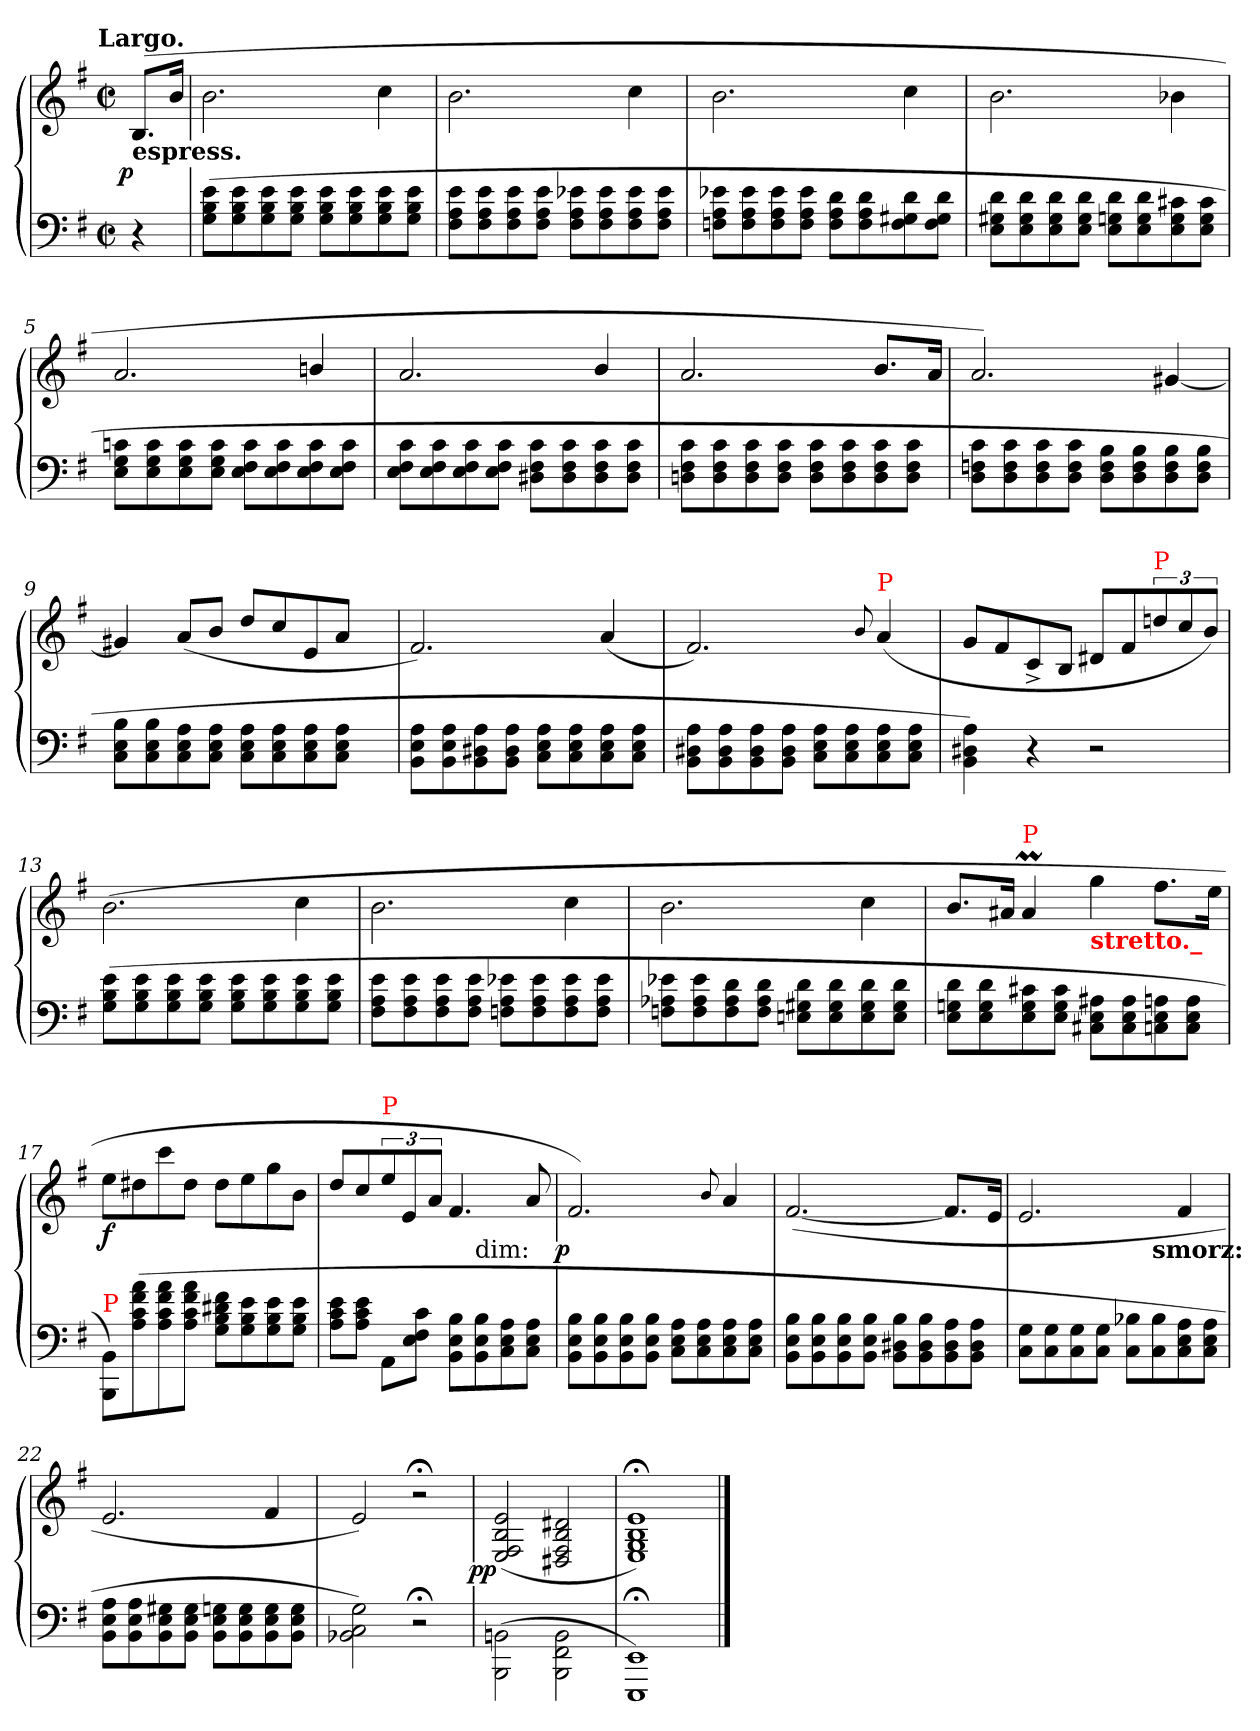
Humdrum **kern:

**kern	**kern	**dynam
*part1	*part1	*part1
*staff2	*staff1	*staff1/2
*clefF4	*clefG2	*
*k[f#]	*k[f#]	*
*e:	*e:	*
!!LO:TX:omd:t=Largo.
*M2/2	*M2/2	*
*met(c|)	*met(c|)	*
*MM63	*MM63	*
=	=	=
!	!LO:TX:b:B:t=espress.	!
!	!	!LO:DY:rj
4r	(>8.BL	p
.	16bJk	.
=1	=1	=1
(>8e 8B 8GL	2.b	.
8e 8B 8G	.	.
8e 8B 8G	.	.
8e 8B 8GJ	.	.
8e 8B 8GL	.	.
8e 8B 8G	.	.
8e 8B 8G	4cc	.
8e 8B 8GJ	.	.
=2	=2	=2
8e 8A 8F#L	2.b	.
8e 8A 8F#	.	.
8e 8A 8F#	.	.
8e 8A 8F#J	.	.
8e-X 8A 8F#L	.	.
8e- 8A 8F#	.	.
8e- 8A 8F#	4cc	.
8e- 8A 8F#J	.	.
=3	=3	=3
8e-X 8A 8FnL	2.b	.
8e- 8A 8F	.	.
8e- 8A 8F	.	.
8e- 8A 8FJ	.	.
8d 8A 8FL	.	.
8d 8A 8F	.	.
8d 8G#X 8F	4cc	.
8d 8G# 8FJ	.	.
=4	=4	=4
8d 8G#X 8EL	2.b	.
8d 8G# 8E	.	.
8d 8G# 8E	.	.
8d 8G# 8EJ	.	.
8d 8Gn 8EL	.	.
8d 8G 8E	.	.
8c#X 8G 8E	4b-X\	.
8c# 8G 8EJ	.	.
=5	=5	=5
8cn 8G 8EL	2.a	.
8c 8G 8E	.	.
8c 8G 8E	.	.
8c 8G 8EJ	.	.
8c 8F# 8EL	.	.
8c 8F# 8E	.	.
8c 8F# 8E	4bn/	.
8c 8F# 8EJ	.	.
=6	=6	=6
8c 8F# 8EL	2.a	.
8c 8F# 8E	.	.
8c 8F# 8E	.	.
8c 8F# 8EJ	.	.
8c 8F# 8D#XL	.	.
8c 8F# 8D#	.	.
8c 8F# 8D#	4b/	.
8c 8F# 8D#J	.	.
=7	=7	=7
8c 8F# 8DnL	2.a	.
8c 8F# 8D	.	.
8c 8F# 8D	.	.
8c 8F# 8DJ	.	.
8c 8F# 8DL	.	.
8c 8F# 8D	.	.
8c 8F# 8D	8.b/L	.
8c 8F# 8DJ	.	.
.	16a/Jk	.
=8	=8	=8
8c 8Fn 8DL	2.a)	.
8c 8F 8D	.	.
8c 8F 8D	.	.
8c 8F 8DJ	.	.
8B 8F 8DL	.	.
8B 8F 8D	.	.
8B 8F 8D	[4g#X	.
8B 8F 8DJ	.	.
=9	=9	=9
8B 8E 8CL	4g#X]	.
8B 8E 8C	.	.
8A 8E 8C	(>8aL	.
8A 8E 8CJ	8bJ	.
8A 8E 8CL	8ddL	.
8A 8E 8C	8cc	.
8A 8E 8C	8e	.
8A 8E 8CJ	8aJ	.
8ryy	8ryy	.
=10	=10	=10
8A 8E 8BBL	2.f#)	.
8A 8E 8BB	.	.
8A 8D#X 8BB	.	.
8A 8D# 8BBJ	.	.
8A 8E 8CL	.	.
8A 8E 8C	.	.
8A 8E 8C	(<4a	.
8A 8E 8CJ	.	.
=11	=11	=11
8A 8D#X 8BBL	2.f#)	.
8A 8D# 8BB	.	.
8A 8D# 8BB	.	.
8A 8D# 8BBJ	.	.
8A 8E 8CL	.	.
8A 8E 8C	.	.
.	8qqb/	.
!	!LO:TX:a:color=red:t=P	!
8A 8E 8C	(<4a	.
8A 8E 8CJ	.	.
=12	=12	=12
4A 4D#X 4BB)	8gL	.
.	8f#	.
4r	8c^>	.
.	8BJ	.
2r	8d#XL	.
.	8f#	.
!	!LO:TX:a:color=red:t=P	!
.	12ddn	.
.	12cc	.
.	12bJ)	.
=13	=13	=13
(>8e 8B 8GL	(>2.b\	.
8e 8B 8G	.	.
8e 8B 8G	.	.
8e 8B 8GJ	.	.
8e 8B 8GL	.	.
8e 8B 8G	.	.
8e 8B 8G	4cc	.
8e 8B 8GJ	.	.
=14	=14	=14
8e 8A 8F#L	2.b\	.
8e 8A 8F#	.	.
8e 8A 8F#	.	.
8e 8A 8F#J	.	.
8e-X 8A 8FnL	.	.
8e- 8A 8F	.	.
8e- 8A 8F	4cc	.
8e- 8A 8FJ	.	.
=15	=15	=15
8e-X 8A-X 8FnL	2.b	.
8e- 8A- 8F	.	.
8d 8A- 8F	.	.
8d 8A- 8FJ	.	.
8d 8G#X 8EnL	.	.
8d 8G# 8E	.	.
8d 8G# 8E	4cc	.
8d 8G# 8EJ	.	.
=16	=16	=16
8d 8Gn 8EL	8.bL	.
8d 8G 8E	.	.
.	16a#XJk	.
!	!LO:TX:a:color=red:t=P	!
8c#X 8G 8E	4a#m	.
8c# 8G 8EJ	.	.
!	!LO:TX:b:B:color=red:t=stretto._	!
8A#X 8E 8C#XL	4gg	.
8A# 8E 8C#	.	.
8An 8E 8Cn	8.ff#L	.
8A 8E 8CJ	.	.
.	16eeJk	.
=17	=17	=17
!LO:TX:a:color=red:t=P	!	!
8BB/ 8BBB/L)	8eeL	f
(>8a\ 8f#\ 8c\ 8A\	8dd#X	.
8a\ 8f#\ 8c\ 8A\	8ccc	.
8a\ 8f#\ 8c\ 8A\J	8dd#J	.
8f# 8d#X 8B 8GL	8dd#L	.
8e 8B 8G	8ee	.
8e 8B 8G	8gg	.
8e 8B 8GJ	8bJ	.
=18	=18	=18
*	*^	*
8e 8c 8AL	8ddL	2ryy	.
8e 8c 8AJ	8cc	.	.
!	!LO:TX:a:color=red:t=P	!	!
8AAL	12ee	.	.
.	12e	.	.
8c 8F# 8EJ	.	.	.
.	12aJ	.	.
8B 8E 8BBL	4.f#	8ryy	.
!	!	!LO:TX:c:t=dim&colon;	!
8B 8E 8BB	.	4.ryy	.
8A 8E 8C	.	.	.
8A 8E 8CJ	8a	.	.
=19	=19	=19	=19
!	!	!	!LO:DY:rj
*	*v	*v	*
8B 8E 8BBL	2.f#)	p
8B 8E 8BB	.	.
8B 8E 8BB	.	.
8B 8E 8BBJ	.	.
8A 8E 8CL	.	.
8A 8E 8C	.	.
.	8qqb/	.
8A 8E 8C	4a	.
8A 8E 8CJ	.	.
=20	=20	=20
8B 8E 8BBL	(>[2.f#	.
8B 8E 8BB	.	.
8B 8E 8BB	.	.
8B 8E 8BBJ	.	.
8B 8D#X 8BBL	.	.
8B 8D# 8BB	.	.
8A 8D# 8BB	8.f#L]	.
8A 8D# 8BBJ	.	.
.	16eJk	.
=21	=21	=21
*	*^	*
8G 8CL	2.e	2ryy	.
8G 8C	.	.	.
8G 8C	.	.	.
8G 8CJ	.	.	.
8B-X 8CL	.	8ryy	.
!	!	!LO:TX:b:B:t=smorz&colon;	!
8B- 8C	.	4.ryy	.
8A 8E 8C	4f#	.	.
8A 8E 8CJ	.	.	.
*	*v	*v	*
=22	=22	=22
8A 8E 8BBL	2.e	.
8A 8E 8BB	.	.
8G#X 8E 8BB	.	.
8G# 8E 8BBJ	.	.
8Gn 8E 8BBL	.	.
8G 8E 8BB	.	.
8G 8E 8BB	4f#	.
8G 8E 8BBJ	.	.
=23	=23	=23
2G 2C 2BB-X)	2e)	.
2r;<	2r;<	.
=24	=24	=24
!	!	!LO:DY:rj
(<2BBn\ 2BBB\	(>2e/ 2B/ 2F#/ 2E/	pp
2BB\ 2FF#\ 2BBB\	2d#X/ 2B/ 2F#/ 2D#X/	.
=25	=25	=25
1EE;\ 1EEE;\)	1e;</ 1B;</ 1G;</ 1E;</)	.
==	==	==
*-	*-	*-
